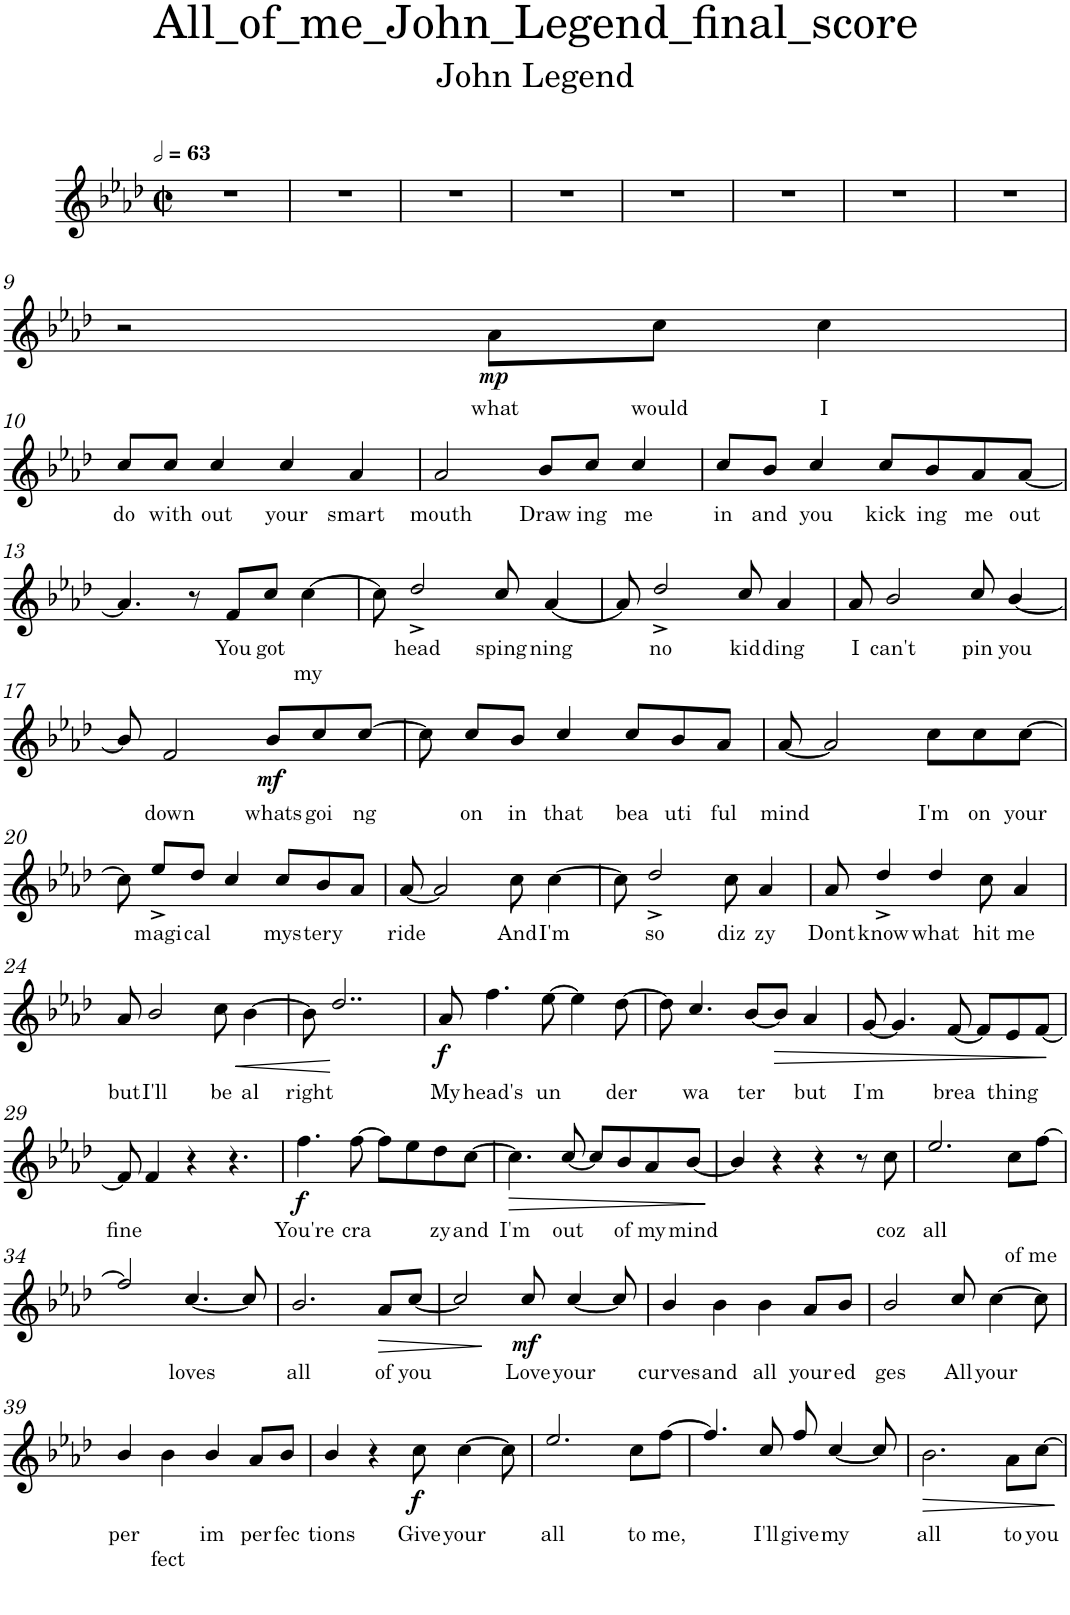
**kern	**text	**text	**dynam
*part1	*part1	*part1	*part1
*staff1	*staff1	*staff1	*staff1
*I"Piano	*	*	*
*I'Pno.	*	*	*
*clefG2	*	*	*
*k[b-e-a-d-]	*	*	*
*M2/2	*	*	*
*met(c|)	*	*	*
*MM126	*	*	*
=1	=1	=1	=1
1r	.	.	.
=2	=2	=2	=2
1r	.	.	.
=3	=3	=3	=3
1r	.	.	.
=4	=4	=4	=4
1r	.	.	.
=5	=5	=5	=5
1r	.	.	.
=6	=6	=6	=6
1r	.	.	.
=7	=7	=7	=7
1r	.	.	.
=8	=8	=8	=8
1r	.	.	.
!!LO:LB:g=z
=9	=9	=9	=9
2r	.	.	.
!	!LO:LY:b	!	!LO:DY:b
8a-\L	what	.	mp
!	!LO:LY:b	!	!
8cc\J	would	.	.
!	!LO:LY:b	!	!
4cc\	I	.	.
!!LO:LB:g=z
=10	=10	=10	=10
!	!LO:LY:b	!	!
8cc/L	do	.	.
!	!LO:LY:b	!	!
8cc/J	with	.	.
!	!LO:LY:b	!	!
4cc/	out	.	.
!	!LO:LY:b	!	!
4cc/	your	.	.
!	!LO:LY:b	!	!
4a-/	smart	.	.
=11	=11	=11	=11
!	!LO:LY:b	!	!
2a-/	mouth	.	.
!	!LO:LY:b	!	!
8b-/L	Draw	.	.
!	!LO:LY:b	!	!
8cc/J	ing	.	.
!	!LO:LY:b	!	!
4cc/	me	.	.
=12	=12	=12	=12
!	!LO:LY:b	!	!
8cc/L	in	.	.
!	!LO:LY:b	!	!
8b-/J	and	.	.
!	!LO:LY:b	!	!
4cc/	you	.	.
!	!LO:LY:b	!	!
8cc/L	kick	.	.
!	!LO:LY:b	!	!
8b-/	ing	.	.
!	!LO:LY:b	!	!
8a-/	me	.	.
!	!LO:LY:b	!	!
[8a-/J	out	.	.
!!LO:LB:g=z
=13	=13	=13	=13
4.a-/]	.	.	.
8r	.	.	.
!	!LO:LY:b	!	!
8f/L	You	.	.
!	!LO:LY:b	!	!
8cc/J	got	.	.
!	!	!LO:LY:b	!
[4cc\	.	my	.
=14	=14	=14	=14
8cc\]	.	.	.
!	!LO:LY:b	!	!
2dd-^/	head	.	.
!	!LO:LY:b	!	!
8cc/	sping	.	.
!	!LO:LY:b	!	!
[4a-/	ning	.	.
=15	=15	=15	=15
8a-/]	.	.	.
!	!LO:LY:b	!	!
2dd-^/	no	.	.
!	!LO:LY:b	!	!
8cc/	kid	.	.
!	!LO:LY:b	!	!
4a-/	ding	.	.
=16	=16	=16	=16
!	!LO:LY:b	!	!
8a-/	I	.	.
!	!LO:LY:b	!	!
2b-/	can't	.	.
!	!LO:LY:b	!	!
8cc/	pin	.	.
!	!LO:LY:b	!	!
[4b-/	you	.	.
!!LO:LB:g=z
=17	=17	=17	=17
8b-/]	.	.	.
!	!LO:LY:b	!	!
2f/	down	.	.
!	!LO:LY:b	!	!LO:DY:b
8b-/L	whats	.	mf
!	!LO:LY:b	!	!
8cc/	goi	.	.
!	!LO:LY:b	!	!
[8cc/J	ng	.	.
=18	=18	=18	=18
8cc\]	.	.	.
!	!LO:LY:b	!	!
8cc/L	on	.	.
!	!LO:LY:b	!	!
8b-/J	in	.	.
!	!LO:LY:b	!	!
4cc/	that	.	.
!	!LO:LY:b	!	!
8cc/L	bea	.	.
!	!LO:LY:b	!	!
8b-/	uti	.	.
!	!LO:LY:b	!	!
8a-/J	ful	.	.
=19	=19	=19	=19
!	!LO:LY:b	!	!
[8a-/	mind	.	.
2a-/]	.	.	.
!	!LO:LY:b	!	!
8cc\L	I'm	.	.
!	!LO:LY:b	!	!
8cc\	on	.	.
!	!LO:LY:b	!	!
[8cc\J	your	.	.
!!LO:LB:g=z
=20	=20	=20	=20
8cc\]	.	.	.
!	!LO:LY:b	!	!
8ee-^/L	magi	.	.
!	!LO:LY:b	!	!
8dd-/J	cal	.	.
4cc/	.	.	.
!	!LO:LY:b	!	!
8cc/L	mys	.	.
!	!LO:LY:b	!	!
8b-/	tery	.	.
8a-/J	.	.	.
=21	=21	=21	=21
!	!LO:LY:b	!	!
[8a-/	ride	.	.
2a-/]	.	.	.
!	!LO:LY:b	!	!
8cc\	And	.	.
!	!LO:LY:b	!	!
[4cc\	I'm	.	.
=22	=22	=22	=22
8cc\]	.	.	.
!	!LO:LY:b	!	!
2dd-^/	so	.	.
!	!LO:LY:b	!	!
8cc\	diz	.	.
!	!LO:LY:b	!	!
4a-/	zy	.	.
=23	=23	=23	=23
!	!LO:LY:b	!	!
8a-/	Dont	.	.
!	!LO:LY:b	!	!
4dd-^/	know	.	.
!	!LO:LY:b	!	!
4dd-/	what	.	.
!	!LO:LY:b	!	!
8cc\	hit	.	.
!	!LO:LY:b	!	!
4a-/	me	.	.
!!LO:LB:g=z
=24	=24	=24	=24
!	!LO:LY:b	!	!
8a-/	but	.	.
!	!LO:LY:b	!	!
2b-/	I'll	.	.
!	!LO:LY:b	!	!
8cc\	be	.	.
!	!LO:LY:b	!	!LO:HP:b
[4b-\	al	.	<
=25	=25	=25	=25
!	!LO:LY:b	!	!
8b-\]	right	.	.
2..dd-/	.	.	[
=26	=26	=26	=26
!	!LO:LY:b	!	!LO:DY:b
8a-/	My	.	f
!	!LO:LY:b	!	!
4.ff\	head's	.	.
!	!LO:LY:b	!	!
[8ee-\	un	.	.
4ee-\]	.	.	.
!	!LO:LY:b	!	!
[8dd-\	der	.	.
=27	=27	=27	=27
8dd-\]	.	.	.
!	!LO:LY:b	!	!
4.cc/	wa	.	.
!	!LO:LY:b	!	!
[8b-/L	ter	.	.
!	!	!	!LO:HP:b
8b-/J]	.	.	>
!	!LO:LY:b	!	!
4a-/	but	.	.
=28	=28	=28	=28
!	!LO:LY:b	!	!
[8g/	I'm	.	.
4.g/]	.	.	.
!	!LO:LY:b	!	!
[8f/	brea	.	.
8f/L]	.	.	.
!	!LO:LY:b	!	!
8e-/	thing	.	.
[8f/J	.	.	.
.	.	.	]
!!LO:LB:g=z
=29	=29	=29	=29
!	!LO:LY:b	!	!
8f/]	fine	.	.
4f/	.	.	.
4r	.	.	.
4.r	.	.	.
=30	=30	=30	=30
!	!LO:LY:b	!	!LO:DY:b
4.ff\	You're	.	f
!	!LO:LY:b	!	!
[8ff\	cra	.	.
8ff\L]	.	.	.
8ee-\	.	.	.
!	!LO:LY:b	!	!
8dd-\	zy	.	.
!	!LO:LY:b	!	!
[8cc\J	and	.	.
=31	=31	=31	=31
!	!LO:LY:b	!	!LO:HP:b
4.cc\]	I'm	.	>
!	!LO:LY:b	!	!
[8cc/	out	.	.
8cc/L]	.	.	.
!	!LO:LY:b	!	!
8b-/	of	.	.
!	!LO:LY:b	!	!
8a-/	my	.	.
!	!LO:LY:b	!	!
[8b-/J	mind	.	.
.	.	.	]
=32	=32	=32	=32
4b-/]	.	.	.
4r	.	.	.
4r	.	.	.
8r	.	.	.
!	!LO:LY:b	!	!
8cc\	coz	.	.
=33	=33	=33	=33
!	!LO:LY:b	!	!
2.ee-/	all	.	.
!	!	!LO:LY:b	!
8cc\L	.	of	.
!	!	!LO:LY:b	!
[8ff\J	.	me	.
!!LO:LB:g=z
=34	=34	=34	=34
2ff/]	.	.	.
!	!LO:LY:b	!	!
[4.cc/	loves	.	.
8cc/]	.	.	.
=35	=35	=35	=35
!	!LO:LY:b	!	!
2.b-/	all	.	.
!	!LO:LY:b	!	!LO:HP:b
8a-/L	of	.	>
!	!LO:LY:b	!	!
[8cc/J	you	.	.
=36	=36	=36	=36
2cc/]	.	.	.
!	!LO:LY:b	!	!LO:DY:n=1:b
8cc/	Love	.	] mf
!	!LO:LY:b	!	!
[4cc/	your	.	.
8cc/]	.	.	.
=37	=37	=37	=37
!	!LO:LY:b	!	!
4b-/	curves	.	.
!	!LO:LY:b	!	!
4b-\	and	.	.
!	!LO:LY:b	!	!
4b-\	all	.	.
!	!LO:LY:b	!	!
8a-/L	your	.	.
!	!LO:LY:b	!	!
8b-/J	ed	.	.
=38	=38	=38	=38
!	!LO:LY:b	!	!
2b-/	ges	.	.
!	!LO:LY:b	!	!
8cc/	All	.	.
!	!LO:LY:b	!	!
[4cc\	your	.	.
8cc\]	.	.	.
!!LO:LB:g=z
=39	=39	=39	=39
!	!LO:LY:b	!	!
4b-/	per	.	.
!	!	!LO:LY:b	!
4b-\	.	fect	.
!	!LO:LY:b	!	!
4b-/	im	.	.
!	!LO:LY:b	!	!
8a-/L	per	.	.
!	!LO:LY:b	!	!
8b-/J	fec	.	.
=40	=40	=40	=40
!	!LO:LY:b	!	!
4b-/	tions	.	.
4r	.	.	.
!	!LO:LY:b	!	!LO:DY:b
8cc\	Give	.	f
!	!LO:LY:b	!	!
[4cc\	your	.	.
8cc\]	.	.	.
=41	=41	=41	=41
!	!LO:LY:b	!	!
2.ee-/	all	.	.
!	!LO:LY:b	!	!
8cc\L	to	.	.
!	!LO:LY:b	!	!
[8ff\J	me,	.	.
=42	=42	=42	=42
4.ff/]	.	.	.
!	!LO:LY:b	!	!
8cc/	I'll	.	.
!	!LO:LY:b	!	!
8ff/	give	.	.
!	!LO:LY:b	!	!
[4cc/	my	.	.
8cc/]	.	.	.
=43	=43	=43	=43
!	!LO:LY:b	!	!LO:HP:b
2.b-\	all	.	>
!	!LO:LY:b	!	!
8a-\L	to	.	.
!	!LO:LY:b	!	!
[8cc\J	you	.	.
.	.	.	]
=	=	=	=
*-	*-	*-	*-
